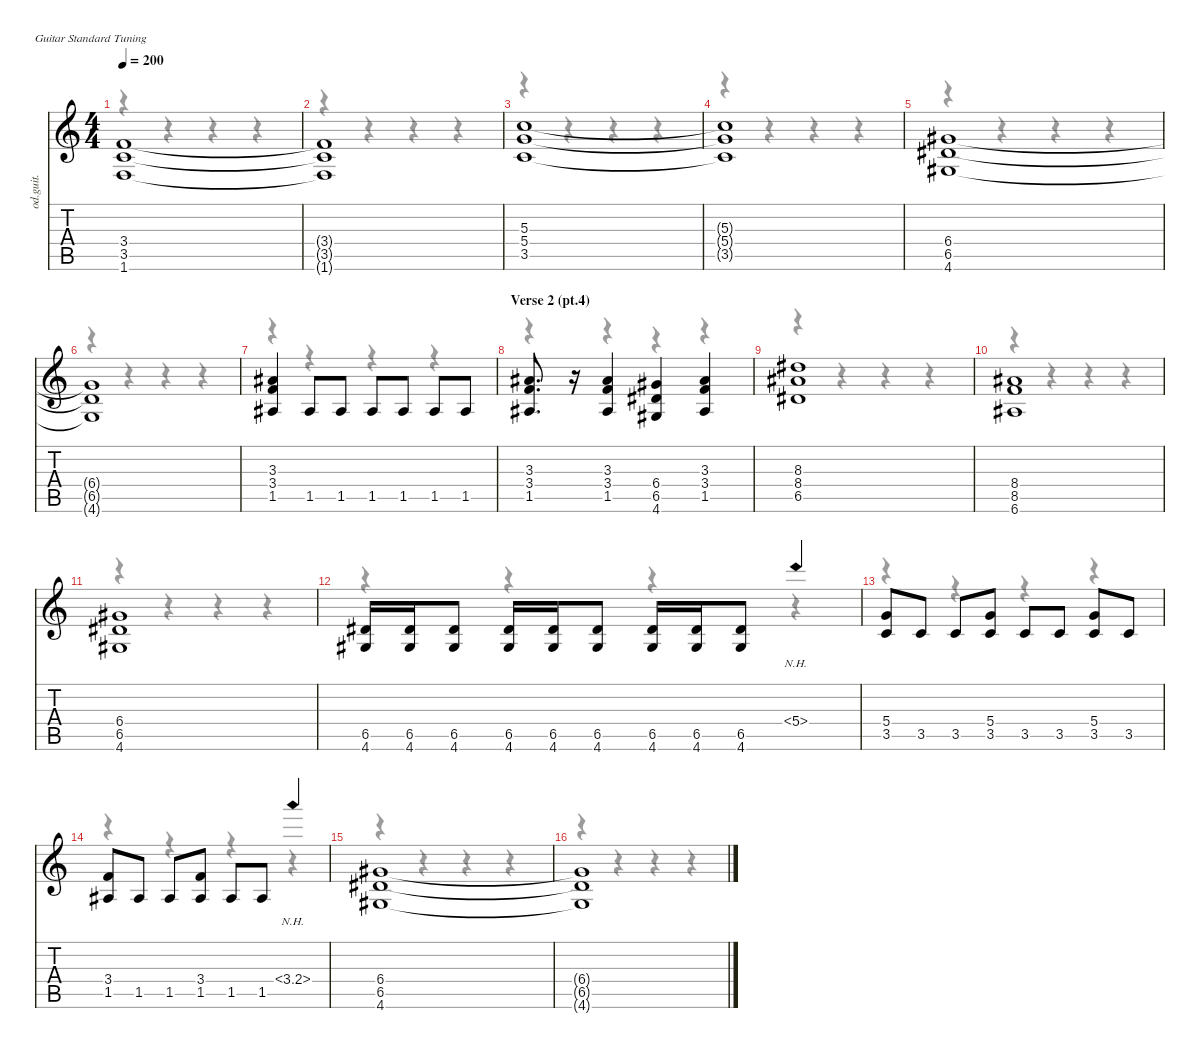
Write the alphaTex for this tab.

\defaultSystemsLayout 4
\hideDynamics
\bracketExtendMode nobrackets
\otherSystemsTrackNameOrientation horizontal
\track ("Herman Li (Rythm Guitar)" "od.guit.") {instrument overdrivenguitar}
\staff {score tabs}
\tuning (E4 B3 G3 D3 A2 E2)
\voice
\ts (4 4)
\tempo 200
\clef g2
\ks c
(3.4 3.5 1.6).1{dy f beam Up} |
(3.4{t} 3.5{t} 1.6{t}).1{beam Up} |
(5.3 5.4 3.5).1{beam Up} |
(5.3{t} 5.4{t} 3.5{t}).1{beam Up} |
(6.4{acc #} 6.5{acc #} 4.6{acc #}).1{beam Up} |
(6.4{t acc #} 6.5{t acc #} 4.6{t acc #}).1{beam Up} |
(3.3{acc #} 3.4 1.5{acc #}).4{beam Up} 1.5{acc #}.8{beam Up} 1.5{acc #}.8{beam Up} 1.5{acc #}.8{beam Up} 1.5{acc #}.8{beam Up} 1.5{acc #}.8{beam Up} 1.5{acc #}.8{beam Up} |
\section ("" "Verse 2 (pt.4)")
(3.3{acc #} 3.4 1.5{acc #}).8{d beam Up} r.16{beam Up} (3.3{acc #} 3.4 1.5{acc #}).4{beam Up} (6.4{acc #} 6.5{acc #} 4.6{acc #}).4{beam Up} (3.3{acc #} 3.4 1.5{acc #}).4{beam Up} |
(8.3{acc #} 8.4{acc #} 6.5{acc #}).1{beam Up} |
(8.4{acc #} 8.5 6.6{acc #}).1{beam Up} |
(6.4{acc #} 6.5{acc #} 4.6{acc #}).1{beam Up} |
(6.5{acc #} 4.6{acc #}).16{beam Up} (6.5{acc #} 4.6{acc #}).16{beam Up} (6.5{acc #} 4.6{acc #}).8{beam Up} (6.5{acc #} 4.6{acc #}).16{beam Up} (6.5{acc #} 4.6{acc #}).16{beam Up} (6.5{acc #} 4.6{acc #}).8{beam Up} (6.5{acc #} 4.6{acc #}).16{beam Up} (6.5{acc #} 4.6{acc #}).16{beam Up} (6.5{acc #} 4.6{acc #}).8{beam Up} 5.4{nh}.4{beam Up} |
(5.4 3.5).8{beam Up} 3.5.8{beam Up} 3.5.8{beam Up} (5.4 3.5).8{beam Up} 3.5.8{beam Up} 3.5.8{beam Up} (5.4 3.5).8{beam Up} 3.5.8{beam Up} |
(3.4 1.5{acc #}).8{beam Up} 1.5{acc #}.8{beam Up} 1.5{acc #}.8{beam Up} (3.4 1.5{acc #}).8{beam Up} 1.5{acc #}.8{beam Up} 1.5{acc #}.8{beam Up} 3.4{nh}.4{beam Up} |
(6.4{acc #} 6.5{acc #} 4.6{acc #}).1{beam Up} |
(6.4{t acc #} 6.5{t acc #} 4.6{t acc #}).1{beam Up}
\voice
\clef g2
\ottava regular
\simile none
\ks c
r.4{dy mf beam Down} r.4{beam Down} r.4{beam Down} r.4{beam Down} |
r.4{beam Down} r.4{beam Down} r.4{beam Down} r.4{beam Down} |
r.4{beam Down} r.4{beam Down} r.4{beam Down} r.4{beam Down} |
r.4{beam Down} r.4{beam Down} r.4{beam Down} r.4{beam Down} |
r.4{beam Down} r.4{beam Down} r.4{beam Down} r.4{beam Down} |
r.4{beam Down} r.4{beam Down} r.4{beam Down} r.4{beam Down} |
r.4{beam Down} r.4{beam Down} r.4{beam Down} r.4{beam Down} |
r.4{beam Down} r.4{beam Down} r.4{beam Down} r.4{beam Down} |
r.4{beam Down} r.4{beam Down} r.4{beam Down} r.4{beam Down} |
r.4{beam Down} r.4{beam Down} r.4{beam Down} r.4{beam Down} |
r.4{beam Down} r.4{beam Down} r.4{beam Down} r.4{beam Down} |
r.4{beam Down} r.4{beam Down} r.4{beam Down} r.4{beam Down} |
r.4{beam Down} r.4{beam Down} r.4{beam Down} r.4{beam Down} |
r.4{beam Down} r.4{beam Down} r.4{beam Down} r.4{beam Down} |
r.4{beam Down} r.4{beam Down} r.4{beam Down} r.4{beam Down} |
r.4{beam Down} r.4{beam Down} r.4{beam Down} r.4{beam Down}
